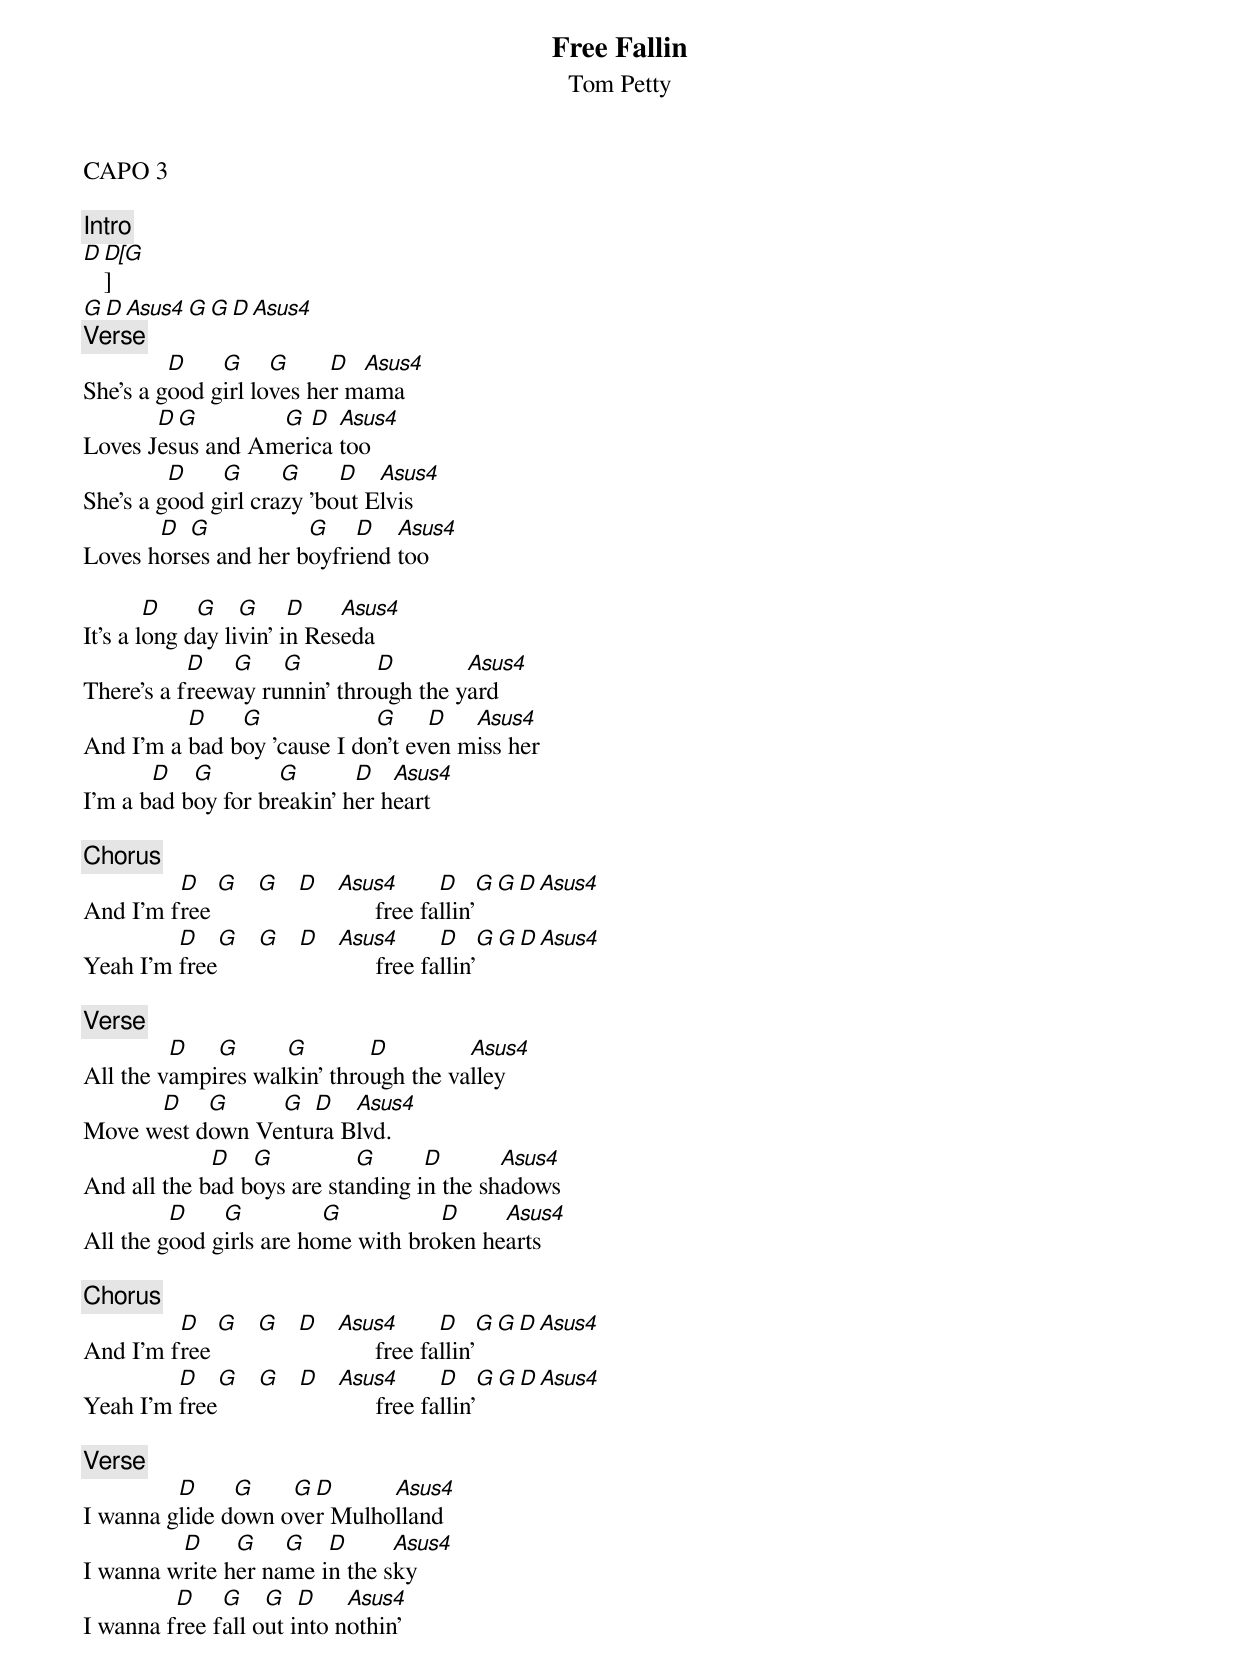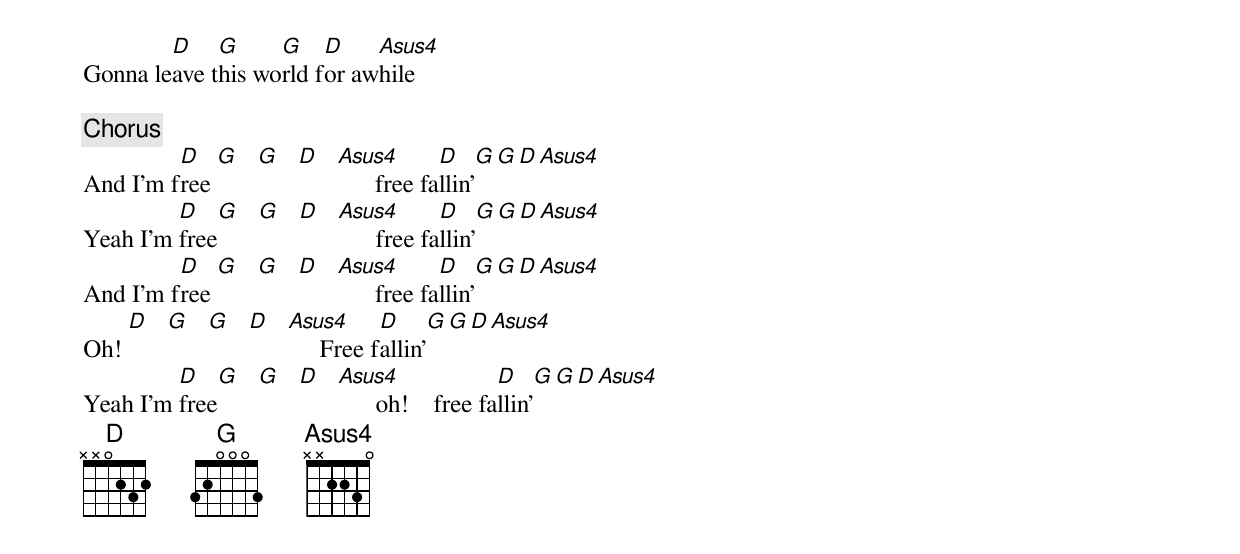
{t: Free Fallin}
{st: Tom Petty}

CAPO 3

{c: Intro}
[D][D[G]]
[G][D][Asus4][G][G][D][Asus4]
{c: Verse}
She's a g[D]ood g[G]irl lo[G]ves he[D]r m[Asus4]ama
Loves J[D]es[G]us and Am[G]eri[D]ca [Asus4]too
She's a g[D]ood g[G]irl cra[G]zy 'bo[D]ut E[Asus4]lvis
Loves h[D]ors[G]es and her b[G]oyfri[D]end [Asus4]too

It's a l[D]ong d[G]ay li[G]vin' i[D]n Res[Asus4]eda
There's a f[D]reew[G]ay ru[G]nnin' thro[D]ugh the y[Asus4]ard
And I'm a [D]bad b[G]oy 'cause I do[G]n't ev[D]en m[Asus4]iss her
I'm a b[D]ad b[G]oy for br[G]eakin' h[D]er h[Asus4]eart

{c: Chorus}
And I'm f[D]ree [G]   [G]   [D]   [Asus4]      free fa[D]llin'[G][G][D][Asus4]
Yeah I'm [D]free[G]   [G]   [D]   [Asus4]      free fa[D]llin'[G][G][D][Asus4]

{c: Verse}
All the v[D]ampi[G]res wal[G]kin' thro[D]ugh the va[Asus4]lley
Move w[D]est d[G]own Ve[G]ntu[D]ra B[Asus4]lvd.
And all the b[D]ad b[G]oys are sta[G]nding i[D]n the sh[Asus4]adows
All the g[D]ood g[G]irls are ho[G]me with bro[D]ken he[Asus4]arts

{c: Chorus}
And I'm f[D]ree [G]   [G]   [D]   [Asus4]      free fa[D]llin'[G][G][D][Asus4]
Yeah I'm [D]free[G]   [G]   [D]   [Asus4]      free fa[D]llin'[G][G][D][Asus4]

{c: Verse}
I wanna g[D]lide d[G]own o[G]ve[D]r Mulho[Asus4]lland
I wanna w[D]rite h[G]er na[G]me i[D]n the s[Asus4]ky
I wanna f[D]ree f[G]all o[G]ut i[D]nto n[Asus4]othin'
Gonna le[D]ave t[G]his wo[G]rld f[D]or aw[Asus4]hile

{c: Chorus}
And I'm f[D]ree [G]   [G]   [D]   [Asus4]      free fa[D]llin'[G][G][D][Asus4]
Yeah I'm [D]free[G]   [G]   [D]   [Asus4]      free fa[D]llin'[G][G][D][Asus4]
And I'm f[D]ree [G]   [G]   [D]   [Asus4]      free fa[D]llin'[G][G][D][Asus4]
Oh! [D]   [G]   [G]   [D]   [Asus4]     Free f[D]allin'[G][G][D][Asus4]
Yeah I'm [D]free[G]   [G]   [D]   [Asus4]      oh!    free fa[D]llin'[G][G][D][Asus4]
